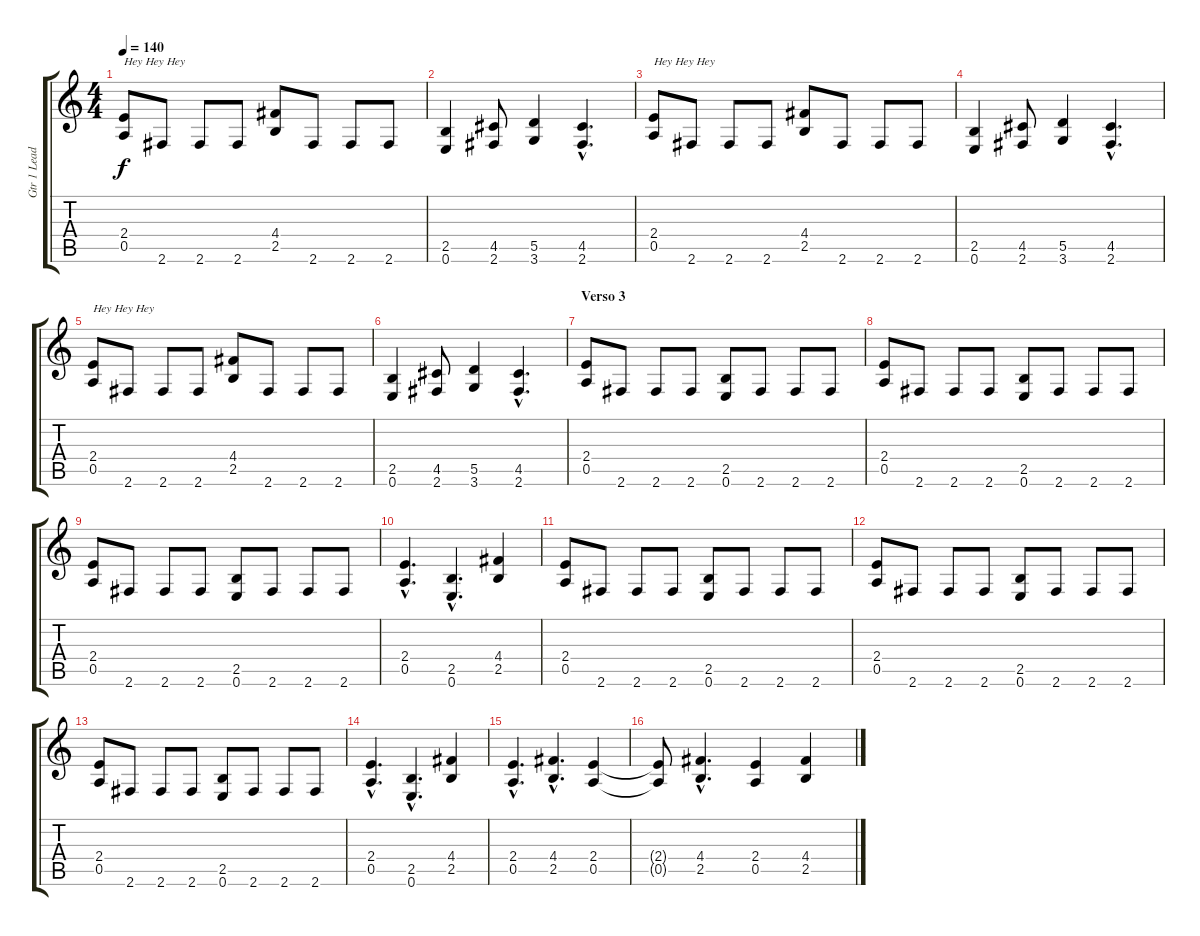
\track ("Gtr 1 Lead" "Gtr 1 Lead") {instrument distortionguitar}
\staff {score tabs}
\tuning (E4 B3 G3 D3 A2 E2) {hide}
\ts (4 4)
\tempo 140
\clef g2
\ks c
(2.4 0.5).8{txt "Hey Hey Hey" dy f} 2.6.8 2.6.8 2.6.8 (4.4 2.5).8 2.6.8 2.6.8 2.6.8 |
(2.5 0.6).4 (4.5 2.6).8 (5.5 3.6).4 (4.5{hac} 2.6{hac}).4{d} |
(2.4 0.5).8{txt "Hey Hey Hey"} 2.6.8 2.6.8 2.6.8 (4.4 2.5).8 2.6.8 2.6.8 2.6.8 |
(2.5 0.6).4 (4.5 2.6).8 (5.5 3.6).4 (4.5{hac} 2.6{hac}).4{d} |
(2.4 0.5).8{txt "Hey Hey Hey"} 2.6.8 2.6.8 2.6.8 (4.4 2.5).8 2.6.8 2.6.8 2.6.8 |
(2.5 0.6).4 (4.5 2.6).8 (5.5 3.6).4 (4.5{hac} 2.6{hac}).4{d} |
\section ("" "Verso 3")
(2.4 0.5).8 2.6.8 2.6.8 2.6.8 (2.5 0.6).8 2.6.8 2.6.8 2.6.8 |
(2.4 0.5).8 2.6.8 2.6.8 2.6.8 (2.5 0.6).8 2.6.8 2.6.8 2.6.8 |
(2.4 0.5).8 2.6.8 2.6.8 2.6.8 (2.5 0.6).8 2.6.8 2.6.8 2.6.8 |
(2.4{hac} 0.5{hac}).4{d} (2.5{hac} 0.6{hac}).4{d} (4.4 2.5).4 |
(2.4 0.5).8 2.6.8 2.6.8 2.6.8 (2.5 0.6).8 2.6.8 2.6.8 2.6.8 |
(2.4 0.5).8 2.6.8 2.6.8 2.6.8 (2.5 0.6).8 2.6.8 2.6.8 2.6.8 |
(2.4 0.5).8 2.6.8 2.6.8 2.6.8 (2.5 0.6).8 2.6.8 2.6.8 2.6.8 |
(2.4{hac} 0.5{hac}).4{d} (2.5{hac} 0.6{hac}).4{d} (4.4 2.5).4 |
(2.4{hac} 0.5{hac}).4{d} (4.4{hac} 2.5{hac}).4{d} (2.4 0.5).4 |
(2.4{t} 0.5{t}).8 (4.4{hac} 2.5{hac}).4{d} (2.4 0.5).4 (4.4 2.5).4
